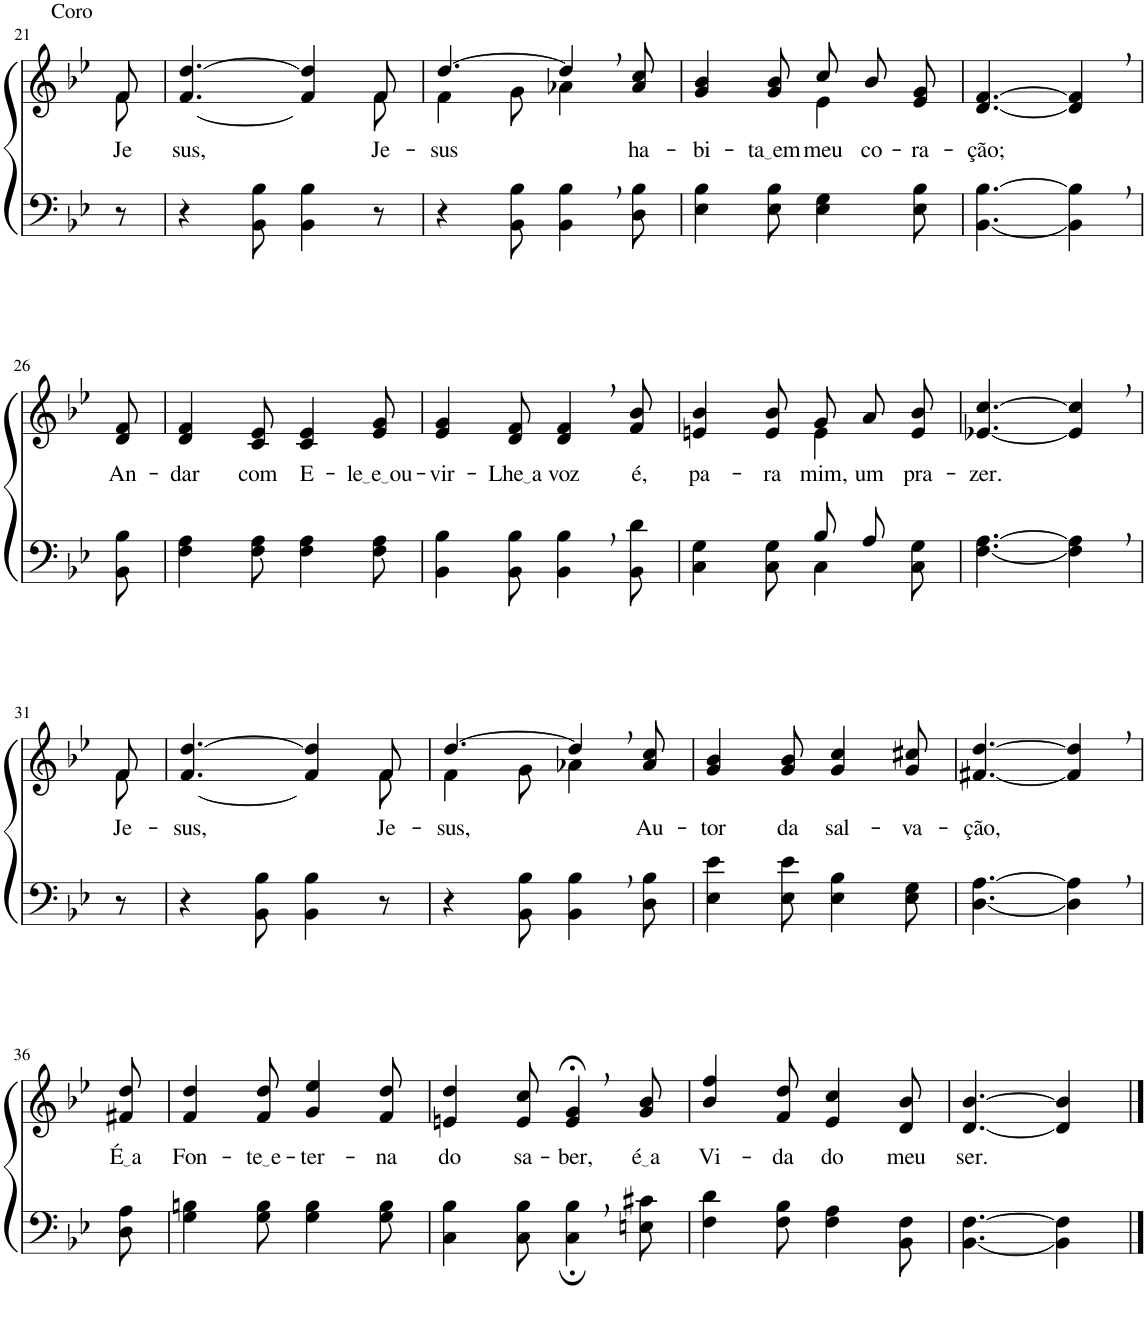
**kern	**kern	**text
*part2	*part1	*part1
*staff2	*staff1	*staff1
*I"Parte III e IV	*I"Parte I e II	*
!!LO:PB:g=z
*clefF4	*clefG2	*
*Trd1c2	*Trd1c2	*
*k[b-e-]	*k[b-e-]	*
*M6/8	*M6/8	*
=21	=21	=21
*	*^	*
!	!LO:TX:a:t=Coro	!	!
!	!	!	!LO:LY:b
8r	8f/	8f\	Je-
=22	=22	=22	=22
!	!	!	!LO:LY:b
4r	[4.f/ [4.dd/	8ryy	-sus,
*	*v	*v	*
8BB-\ 8B-\	.	.
4BB-\ 4B-\	4f/] 4dd/]	.
*	*^	*
!	!	!	!LO:LY:b
8r	8f/	8f\	Je-
=23	=23	=23	=23
!	!	!	!LO:LY:b
4r	[4.dd/	4f\	-sus
8BB-\ 8B-\	.	8g\	.
4BB-\, 4B-\,	4dd,/]	4a-X\	.
!	!	!	!LO:LY:b
8D\ 8B-\	8a-/ 8cc/	8ryy	ha-
=24	=24	=24	=24
!	!	!	!LO:LY:b
4E-\ 4B-\	4g/ 4b-/	4.ryy	-bi-
!	!	!	!LO:LY:b
8E-\ 8B-\	8g/ 8b-/	.	ta em
!	!	!	!LO:LY:b
4E-\ 4G\	8cc/L	4e-\	meu
!	!	!	!LO:LY:b
.	8b-/	.	co-
!	!	!	!LO:LY:b
8E-\ 8B-\	8e-/ 8g/J	8ryy	-ra-
=25	=25	=25	=25
!	!	!	!LO:LY:b
*	*v	*v	*
[4.BB-\ [4.B-\	[4.d/ [4.f/	-ção;
4BB-\], 4B-\],	4d/], 4f/],	.
!!LO:LB:g=z
=26	=26	=26
!	!	!LO:LY:b
8BB-\ 8B-\	8d/ 8f/	An-
=27	=27	=27
!	!	!LO:LY:b
4F\ 4A\	4d/ 4f/	-dar
!	!	!LO:LY:b
8F\ 8A\	8c/ 8e-/	com
!	!	!LO:LY:b
4F\ 4A\	4c/ 4e-/	E-
!	!	!LO:LY:b
8F\ 8A\	8e-/ 8g/	le e ou
=28	=28	=28
!	!	!LO:LY:b
4BB-\ 4B-\	4e-/ 4g/	-vir-
!	!	!LO:LY:b
8BB-\ 8B-\	8d/ 8f/	Lhe a
!	!	!LO:LY:b
4BB-\, 4B-\,	4d/, 4f/,	voz
!	!	!LO:LY:b
8BB-\ 8d\	8f/ 8b-/	é,
=29	=29	=29
*^	*	*
!	!	!	!LO:LY:b
*	*	*^	*
4.ryy	4C\ 4G\	4en/ 4b-/	4.ryy	pa-
!	!	!	!	!LO:LY:b
.	8C\ 8G\	8e/ 8b-/	.	-ra
!	!	!	!	!LO:LY:b
8B-/L	4C\	8g/L	4e\	mim,
!	!	!	!	!LO:LY:b
8A/J	.	8a/	.	um
!	!	!	!	!LO:LY:b
8ryy	8C\ 8G\	8e/ 8b-/J	8ryy	pra-
=30	=30	=30	=30	=30
!	!	!	!	!LO:LY:b
*v	*v	*	*	*
*	*v	*v	*
[4.F\ [4.A\	[4.e-X/ [4.cc/	-zer.
4F\], 4A\],	4e-/], 4cc/],	.
!!LO:LB:g=z
=31	=31	=31
!	!	!LO:LY:b
*	*^	*
8r	8f\	8f/	Je-
=32	=32	=32	=32
!	!	!	!LO:LY:b
4r	[4.f/ [4.dd/	8ryy	-sus,
*	*v	*v	*
8BB-\ 8B-\	.	.
4BB-\ 4B-\	4f/] 4dd/]	.
*	*^	*
!	!	!	!LO:LY:b
8r	8f/	8f\	Je-
=33	=33	=33	=33
!	!	!	!LO:LY:b
4r	[4.dd/	4f\	-sus,
8BB-\ 8B-\	.	8g\	.
4BB-\, 4B-\,	4dd,/]	4a-X\	.
!	!	!	!LO:LY:b
8D\ 8B-\	8a-/ 8cc/	8ryy	Au-
=34	=34	=34	=34
!	!	!	!LO:LY:b
*	*v	*v	*
4E-\ 4e-\	4g/ 4b-/	-tor
!	!	!LO:LY:b
8E-\ 8e-\	8g/ 8b-/	da
!	!	!LO:LY:b
4E-\ 4B-\	4g/ 4cc/	sal-
!	!	!LO:LY:b
8E-\ 8G\	8g/ 8cc#X/	-va-
=35	=35	=35
!	!	!LO:LY:b
[4.D\ [4.A\	[4.f#X/ [4.dd/	-ção,
4D\], 4A\],	4f#/], 4dd/],	.
!!LO:LB:g=z
=36	=36	=36
!	!	!LO:LY:b
8D\ 8A\	8f#X/ 8dd/	É a
=37	=37	=37
!	!	!LO:LY:b
4G\ 4Bn\	4f/ 4dd/	Fon-
!	!	!LO:LY:b
8G\ 8B\	8f/ 8dd/	te e
!	!	!LO:LY:b
4G\ 4B\	4g/ 4ee-/	-ter-
!	!	!LO:LY:b
8G\ 8B\	8f/ 8dd/	-na
=38	=38	=38
!	!	!LO:LY:b
4C\ 4B-\	4en/ 4dd/	do
!	!	!LO:LY:b
8C\ 8B-\	8e/ 8cc/	sa-
!	!	!LO:LY:b
4C\;, 4B-\;,	4e/;<, 4g/;<,	-ber,
!	!	!LO:LY:b
8En\ 8c#X\	8g/ 8b-/	é a
=39	=39	=39
!	!	!LO:LY:b
4F\ 4d\	4b-/ 4ff/	Vi-
!	!	!LO:LY:b
8F\ 8B-\	8f/ 8dd/	-da
!	!	!LO:LY:b
4F\ 4A\	4e-/ 4cc/	do
!	!	!LO:LY:b
8BB-\ 8F\	8d/ 8b-/	meu
=40	=40	=40
!	!	!LO:LY:b
[4.BB-\ [4.F\	[4.d/ [4.b-/	ser.
4BB-\] 4F\]	4d/] 4b-/]	.
==	==	==
*-	*-	*-
